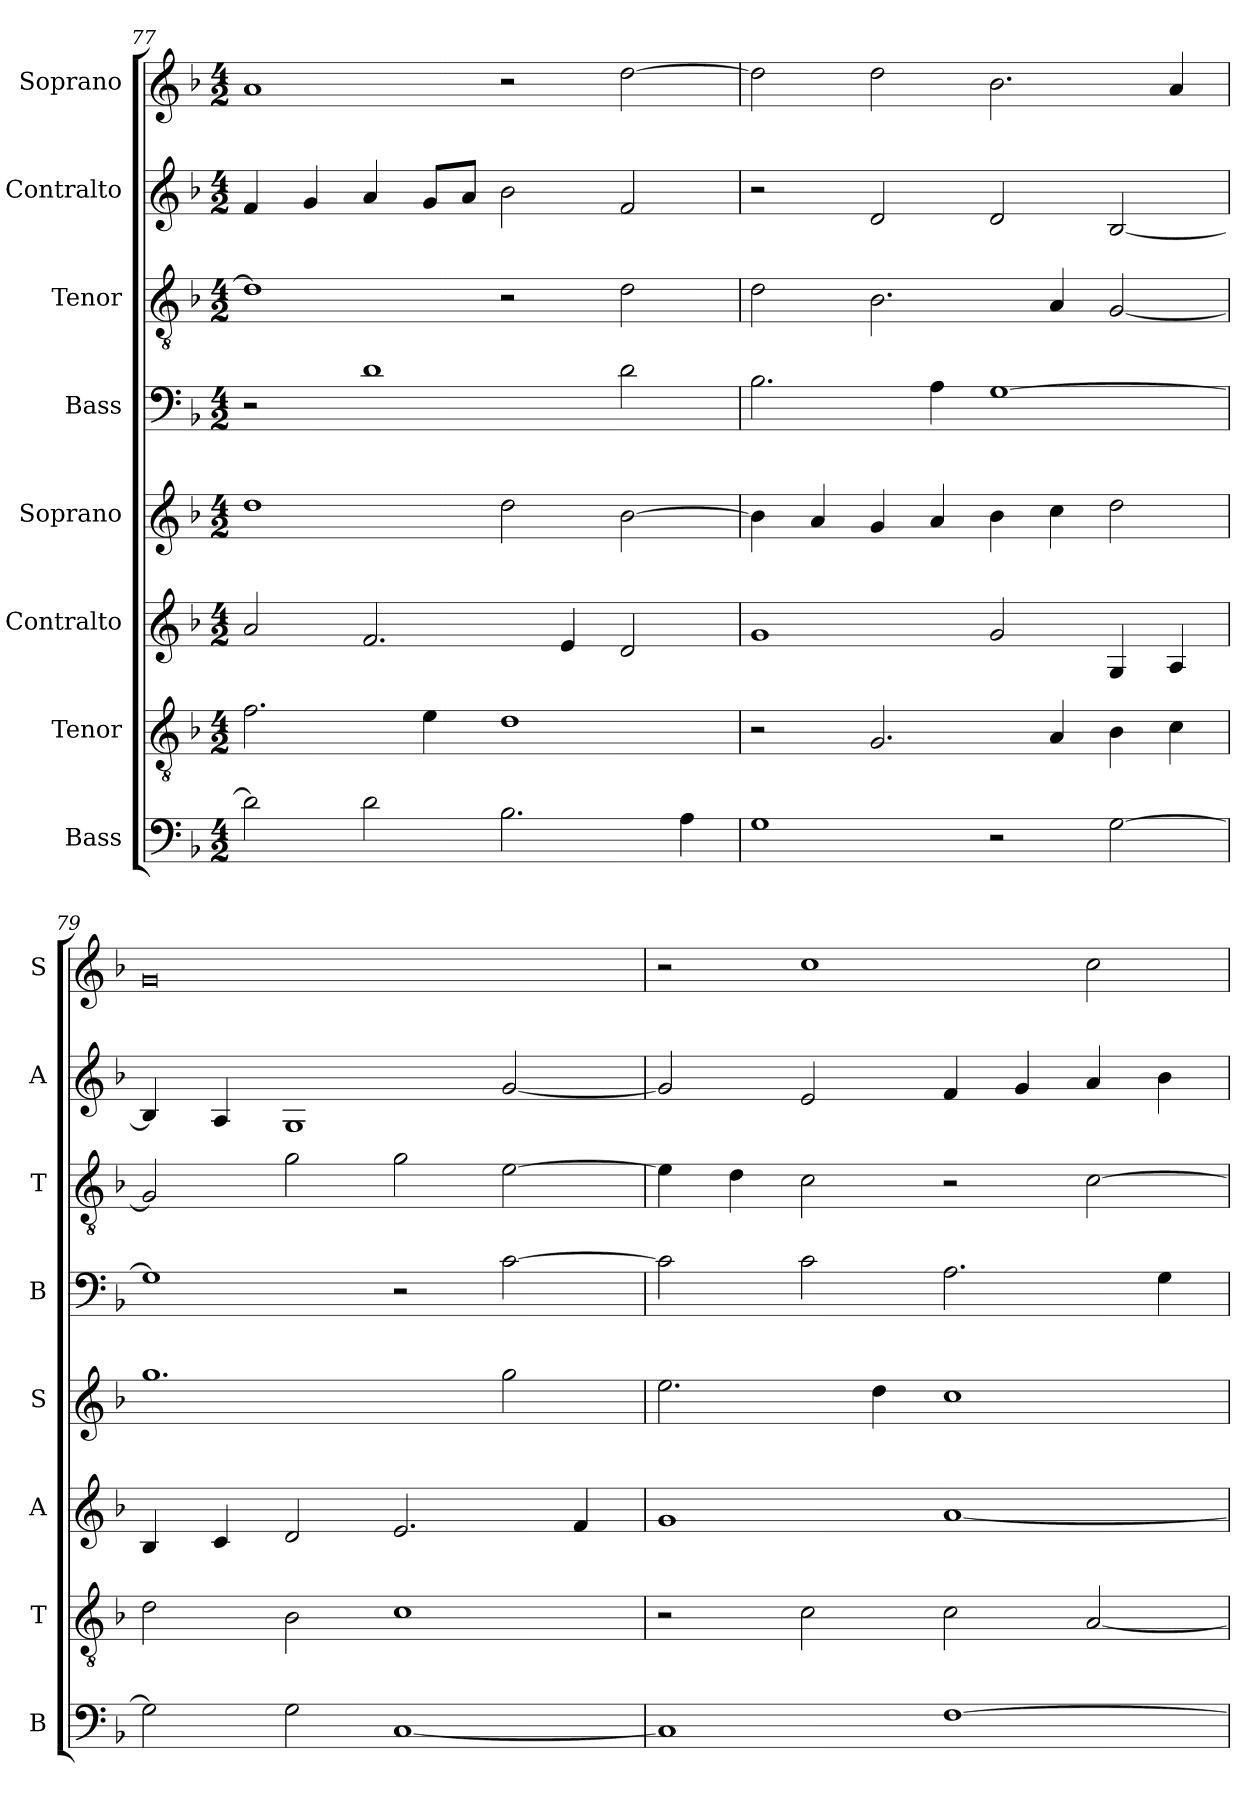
**kern	**kern	**kern	**kern	**kern	**kern	**kern	**kern
*part8	*part7	*part6	*part5	*part4	*part3	*part2	*part1
*staff8	*staff7	*staff6	*staff5	*staff4	*staff3	*staff2	*staff1
*I"Bass	*I"Tenor	*I"Contralto	*I"Soprano	*I"Bass	*I"Tenor	*I"Contralto	*I"Soprano
*I'B	*I'T	*I'A	*I'S	*I'B	*I'T	*I'A	*I'S
*clefF4	*clefGv2	*clefG2	*clefG2	*clefF4	*clefGv2	*clefG2	*clefG2
*k[b-]	*k[b-]	*k[b-]	*k[b-]	*k[b-]	*k[b-]	*k[b-]	*k[b-]
*G:dor	*G:dor	*G:dor	*G:dor	*G:dor	*G:dor	*G:dor	*G:dor
*M4/2	*M4/2	*M4/2	*M4/2	*M4/2	*M4/2	*M4/2	*M4/2
=77	=77	=77	=77	=77	=77	=77	=77
2d]	2.f	2a	1dd	2r	1d]	4f	1a
.	.	.	.	.	.	4g	.
2d	.	2.f	.	1d	.	4a	.
.	4e	.	.	.	.	8g/L	.
.	.	.	.	.	.	8a/J	.
2.B-	1d	.	2dd	.	2r	2b-	2r
.	.	4e	.	.	.	.	.
.	.	2d	[2b-	2d	2d	2f	[2dd
4A	.	.	.	.	.	.	.
=78	=78	=78	=78	=78	=78	=78	=78
1G	2r	1g	4b-]	2.B-	2d	2r	2dd]
.	.	.	4a	.	.	.	.
.	2.G	.	4g	.	2.B-	2d	2dd
.	.	.	4a	4A	.	.	.
2r	.	2g	4b-	[1G	.	2d	2.b-
.	4A	.	4cc	.	4A	.	.
[2G	4B-	4G	2dd	.	[2G	[2B-	.
.	4c	4A	.	.	.	.	4a
=79	=79	=79	=79	=79	=79	=79	=79
2G]	2d	4B-	1.gg	1G]	2G]	4B-]	0g
.	.	4c	.	.	.	4A	.
2G	2B-	2d	.	.	2g	1G	.
[1C	1c	2.e	.	2r	2g	.	.
.	.	.	2gg	[2c	[2e	[2g	.
.	.	4f	.	.	.	.	.
=80	=80	=80	=80	=80	=80	=80	=80
1C]	2r	1g	2.ee	2c]	4e]	2g]	2r
.	.	.	.	.	4d	.	.
.	2c	.	.	2c	2c	2e	1cc
.	.	.	4dd	.	.	.	.
[1F	2c	[1a	1cc	2.A	2r	4f	.
.	.	.	.	.	.	4g	.
.	[2A	.	.	.	[2c	4a	2cc
.	.	.	.	4G	.	4b-	.
=	=	=	=	=	=	=	=
*-	*-	*-	*-	*-	*-	*-	*-
